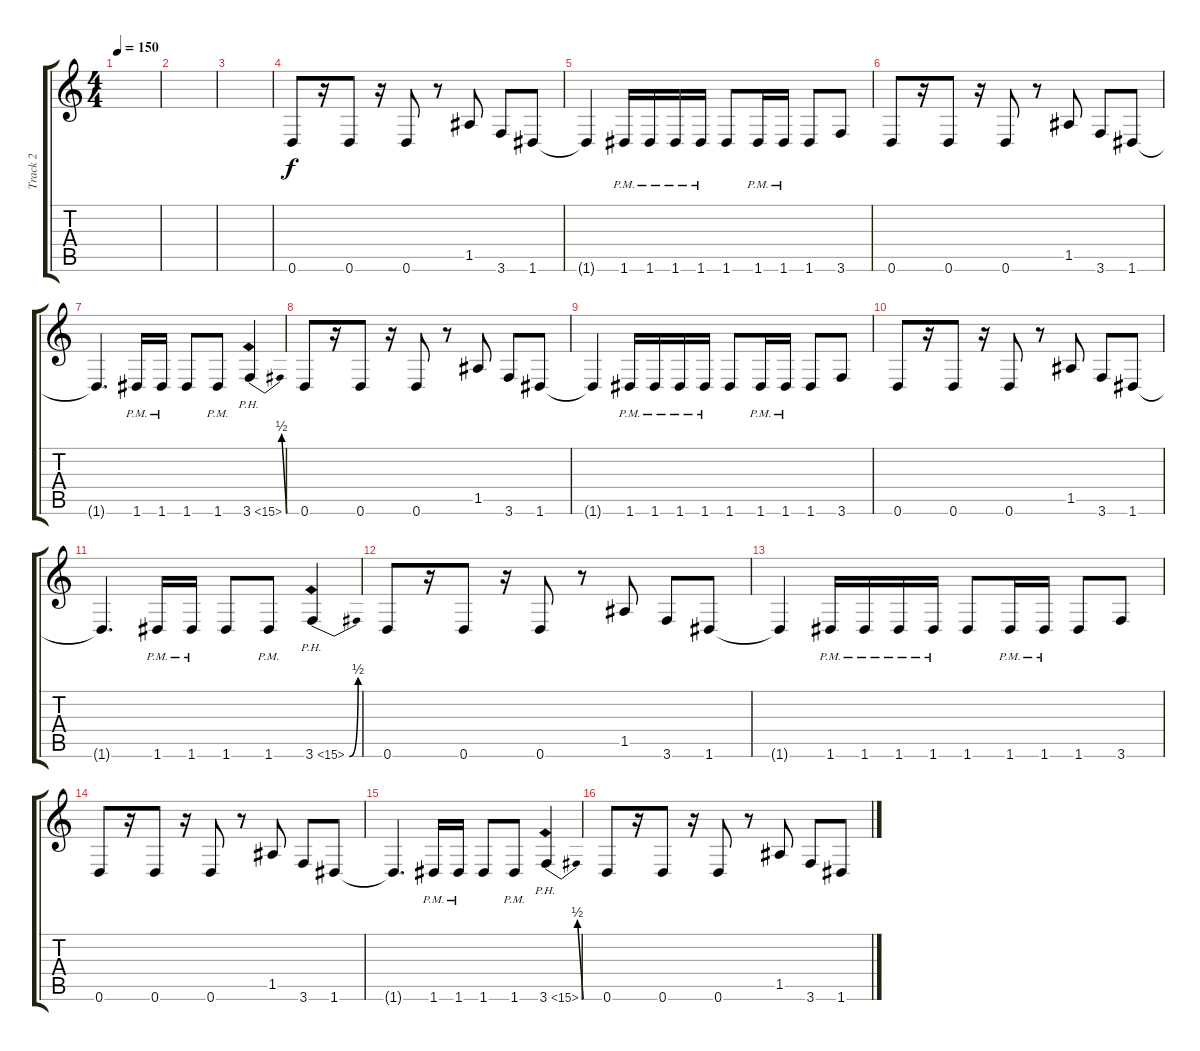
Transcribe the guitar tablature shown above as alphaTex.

\track ("Track 2" "Track 2") {instrument distortionguitar}
\staff {score tabs}
\tuning (E4 B3 G3 D3 A2 D2) {hide}
\ts (4 4)
\tempo 150
\clef g2
\ks c
|
|
|
0.6.8 r.16 0.6.8 r.16 0.6.8 r.8 1.5.8 3.6.8 1.6.8 |
1.6{t}.4 1.6{pm}.16 1.6{pm}.16 1.6{pm}.16 1.6{pm}.16 1.6.8 1.6{pm}.16 1.6{pm}.16 1.6.8 3.6.8 |
0.6.8 r.16 0.6.8 r.16 0.6.8 r.8 1.5.8 3.6.8 1.6.8 |
1.6{t}.4{d} 1.6{pm}.16 1.6{pm}.16 1.6.8 1.6{pm}.8 3.6{be (bend 0 0 60 2) ph 12}.4 |
0.6.8 r.16 0.6.8 r.16 0.6.8 r.8 1.5.8 3.6.8 1.6.8 |
1.6{t}.4 1.6{pm}.16 1.6{pm}.16 1.6{pm}.16 1.6{pm}.16 1.6.8 1.6{pm}.16 1.6{pm}.16 1.6.8 3.6.8 |
0.6.8 r.16 0.6.8 r.16 0.6.8 r.8 1.5.8 3.6.8 1.6.8 |
1.6{t}.4{d} 1.6{pm}.16 1.6{pm}.16 1.6.8 1.6{pm}.8 3.6{be (bend 0 0 60 2) ph 12}.4 |
0.6.8 r.16 0.6.8 r.16 0.6.8 r.8 1.5.8 3.6.8 1.6.8 |
1.6{t}.4 1.6{pm}.16 1.6{pm}.16 1.6{pm}.16 1.6{pm}.16 1.6.8 1.6{pm}.16 1.6{pm}.16 1.6.8 3.6.8 |
0.6.8 r.16 0.6.8 r.16 0.6.8 r.8 1.5.8 3.6.8 1.6.8 |
1.6{t}.4{d} 1.6{pm}.16 1.6{pm}.16 1.6.8 1.6{pm}.8 3.6{be (bend 0 0 60 2) ph 12}.4 |
0.6.8 r.16 0.6.8 r.16 0.6.8 r.8 1.5.8 3.6.8 1.6.8
